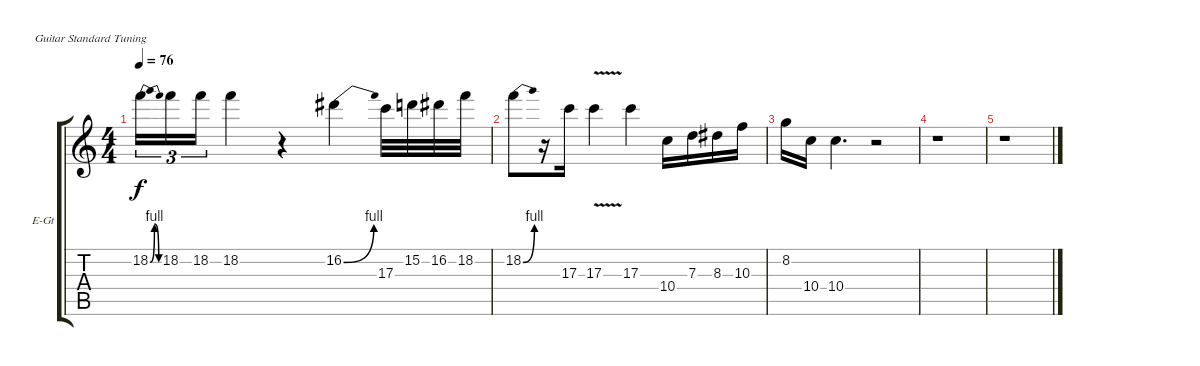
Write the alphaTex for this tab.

\bracketExtendMode groupsimilarinstruments
\firstSystemTrackNameOrientation horizontal
\otherSystemsTrackNameOrientation horizontal
\track ("Solo Guitar" "E-Gt") {instrument overdrivenguitar}
\staff {score tabs}
\tuning (E4 B3 G3 D3 A2 E2)
\ts (4 4)
\tempo 76
\clef g2
\ks c
18.2{be (bendrelease 0 0 30 4 30 4 60 0)}.16{tu (3 2) dy f} 18.2.16{tu (3 2)} 18.2.16{tu (3 2)} 18.2.4 r.4 16.2{be (bend 0 0 60 4)}.4 17.3.32 15.2.32 16.2.32 18.2.32 |
18.2{be (bend 0 0 60 4)}.8 r.16 17.3.16 17.3{v}.4 17.3.4 10.4.16 7.3.16 8.3.16 10.3.16 |
8.2.16 10.4.16 10.4.4{d} r.2 |
r.1 |
r.1
